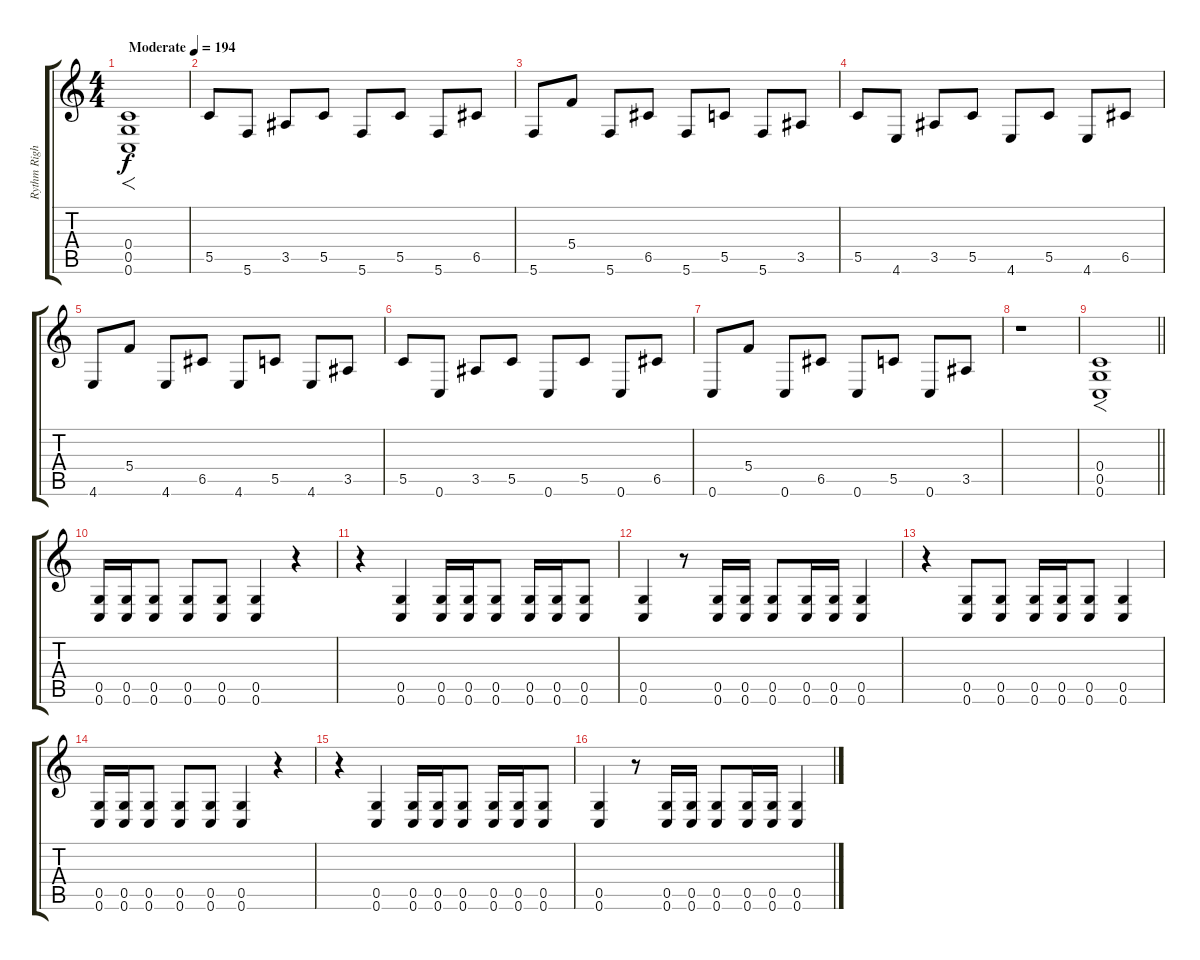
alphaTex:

\track ("Rythm Right" "Rythm Righ") {instrument distortionguitar}
\staff {score tabs}
\tuning (D4 A3 F3 C3 G2 C2) {hide}
\ts (4 4)
\tempo (194 "Moderate")
\clef g2
\ks c
(0.4 0.5 0.6).1{f dy f instrument distortionguitar} |
5.5.8 5.6.8 3.5.8 5.5.8 5.6.8 5.5.8 5.6.8 6.5.8 |
5.6.8 5.4.8 5.6.8 6.5.8 5.6.8 5.5.8 5.6.8 3.5.8 |
5.5.8 4.6.8 3.5.8 5.5.8 4.6.8 5.5.8 4.6.8 6.5.8 |
4.6.8 5.4.8 4.6.8 6.5.8 4.6.8 5.5.8 4.6.8 3.5.8 |
5.5.8 0.6.8 3.5.8 5.5.8 0.6.8 5.5.8 0.6.8 6.5.8 |
0.6.8 5.4.8 0.6.8 6.5.8 0.6.8 5.5.8 0.6.8 3.5.8 |
r.1 |
\barLineRight lightlight
(0.4 0.5 0.6).1{f} |
\section ("" "")
(0.5 0.6).16 (0.5 0.6).16 (0.5 0.6).8 (0.5 0.6).8 (0.5 0.6).8 (0.5 0.6).4 r.4 |
r.4 (0.5 0.6).4 (0.5 0.6).16 (0.5 0.6).16 (0.5 0.6).8 (0.5 0.6).16 (0.5 0.6).16 (0.5 0.6).8 |
(0.5 0.6).4 r.8 (0.5 0.6).16 (0.5 0.6).16 (0.5 0.6).8 (0.5 0.6).16 (0.5 0.6).16 (0.5 0.6).4 |
r.4 (0.5 0.6).8 (0.5 0.6).8 (0.5 0.6).16 (0.5 0.6).16 (0.5 0.6).8 (0.5 0.6).4 |
(0.5 0.6).16 (0.5 0.6).16 (0.5 0.6).8 (0.5 0.6).8 (0.5 0.6).8 (0.5 0.6).4 r.4 |
r.4 (0.5 0.6).4 (0.5 0.6).16 (0.5 0.6).16 (0.5 0.6).8 (0.5 0.6).16 (0.5 0.6).16 (0.5 0.6).8 |
(0.5 0.6).4 r.8 (0.5 0.6).16 (0.5 0.6).16 (0.5 0.6).8 (0.5 0.6).16 (0.5 0.6).16 (0.5 0.6).4
